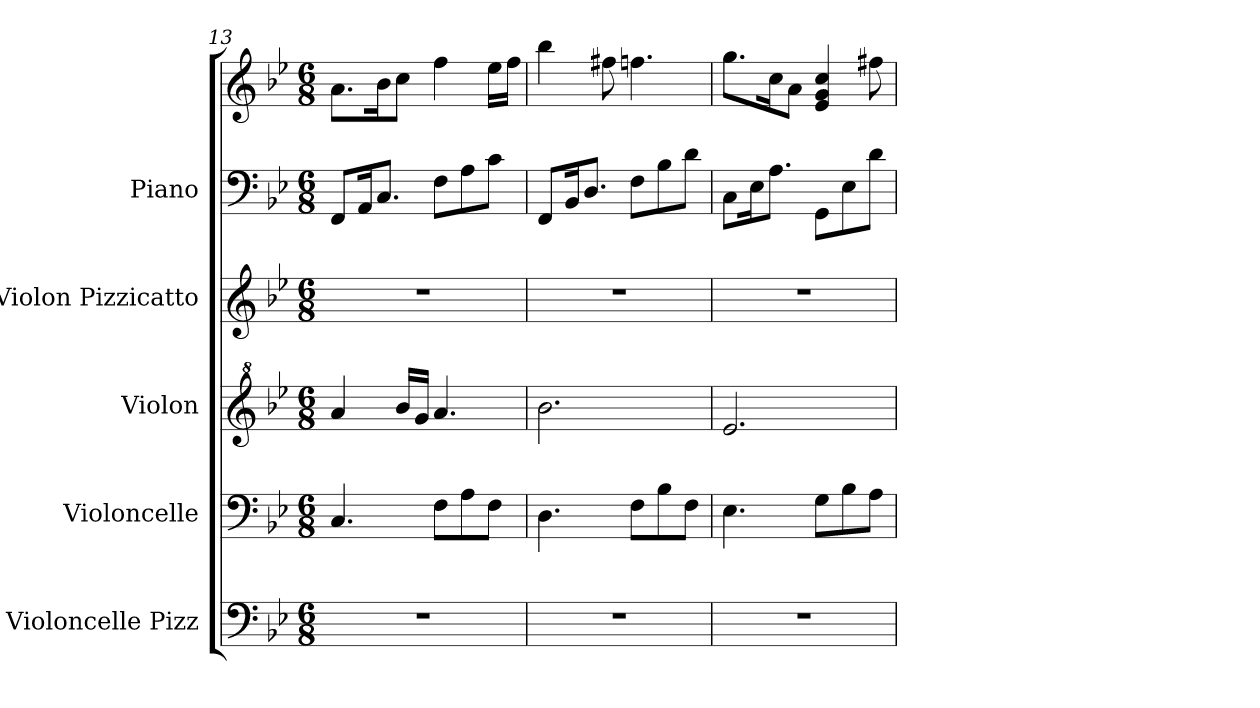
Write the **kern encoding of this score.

**kern	**kern	**kern	**kern	**kern	**kern
*part5	*part4	*part3	*part2	*part1	*part1
*staff6	*staff5	*staff4	*staff3	*staff2	*staff1
*I"Violoncelle Pizz	*I"Violoncelle	*I"Violon	*I"Violon Pizzicatto	*I"Piano	*
*I'Vlc Pizz	*I'Vlc	*I'Vln.	*I'Vln. Pizz.	*I'Pia.	*
*clefF4	*clefF4	*clefG^2	*clefG2	*clefF4	*clefG2
*k[b-e-]	*k[b-e-]	*k[b-e-]	*k[b-e-]	*k[b-e-]	*k[b-e-]
*M6/8	*M6/8	*M6/8	*M6/8	*M6/8	*M6/8
=13	=13	=13	=13	=13	=13
2.r	4.C/	4aa/	2.r	8FF/L	8.a\L
.	.	.	.	16AA/K	.
.	.	.	.	8.C/J	16b-\K
.	.	16bb-/LL	.	.	8cc\J
.	.	16gg/JJ	.	.	.
.	8F\L	4.aa/	.	8F\L	4ff\
.	8A\	.	.	8A\	.
.	8F\J	.	.	8c\J	16ee-\LL
.	.	.	.	.	16ff\JJ
=14	=14	=14	=14	=14	=14
2.r	4.D\	2.bb-\	2.r	8FF/L	4bb-\
.	.	.	.	16BB-/K	.
.	.	.	.	8.D/J	.
.	.	.	.	.	8ff#X\
.	8F\L	.	.	8F\L	4.ffn\
.	8B-\	.	.	8B-\	.
.	8F\J	.	.	8d\J	.
=15	=15	=15	=15	=15	=15
2.r	4.E-\	2.ee-/	2.r	8C\L	8.gg\L
.	.	.	.	16E-\K	.
.	.	.	.	8.A\J	16cc\K
.	.	.	.	.	8a\J
.	8G\L	.	.	8GG\L	4e-/ 4g/ 4cc/
.	8B-\	.	.	8E-\	.
.	8A\J	.	.	8d\J	8ff#X\
=	=	=	=	=	=
*-	*-	*-	*-	*-	*-
